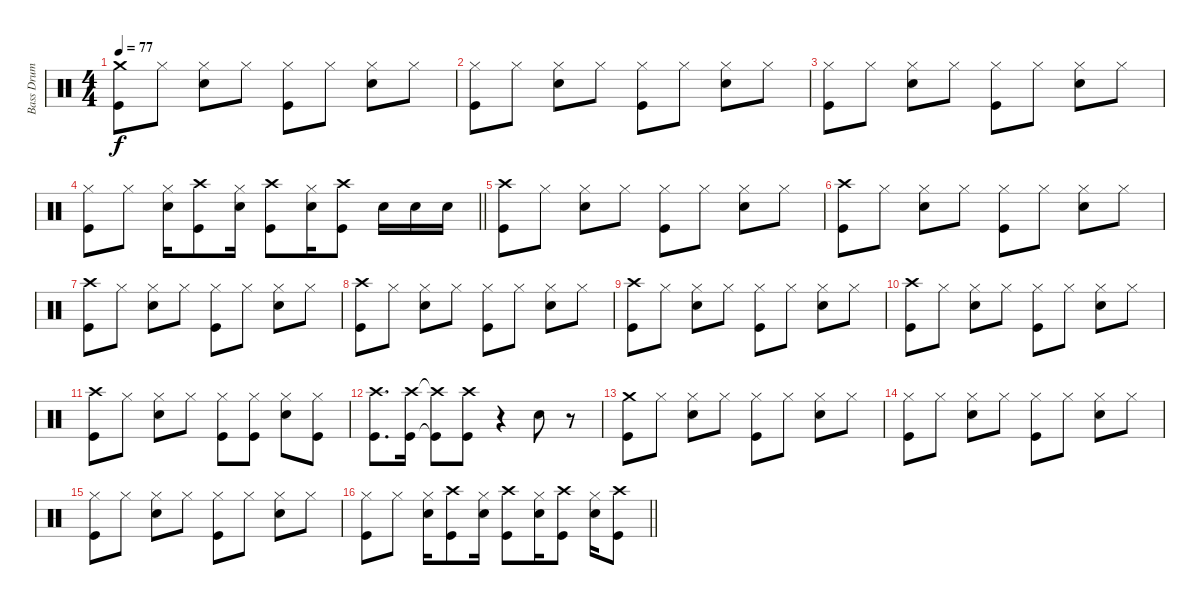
\track ("Bass Drum" "Bass Drum") {instrument percussion}
\staff {score}
\articulation defaults
\ts (4 4)
\tempo 77
\clef neutral
\ks c
("Crash medium (hit)" "Kick (hit)").8{dy f} "Hi-Hat (closed)".8 ("Hi-Hat (closed)" "Electric Snare (hit)").8 "Hi-Hat (closed)".8 ("Hi-Hat (closed)" "Kick (hit)").8 "Hi-Hat (closed)".8 ("Hi-Hat (closed)" "Electric Snare (hit)").8 "Hi-Hat (closed)".8 |
("Hi-Hat (closed)" "Kick (hit)").8 "Hi-Hat (closed)".8 ("Hi-Hat (closed)" "Electric Snare (hit)").8 "Hi-Hat (closed)".8 ("Hi-Hat (closed)" "Kick (hit)").8 "Hi-Hat (closed)".8 ("Hi-Hat (closed)" "Electric Snare (hit)").8 "Hi-Hat (closed)".8 |
("Hi-Hat (closed)" "Kick (hit)").8 "Hi-Hat (closed)".8 ("Hi-Hat (closed)" "Electric Snare (hit)").8 "Hi-Hat (closed)".8 ("Hi-Hat (closed)" "Kick (hit)").8 "Hi-Hat (closed)".8 ("Hi-Hat (closed)" "Electric Snare (hit)").8 "Hi-Hat (closed)".8 |
\barLineRight lightlight
("Hi-Hat (closed)" "Kick (hit)").8 "Hi-Hat (closed)".8 ("Hi-Hat (closed)" "Electric Snare (hit)").16 ("Crash high (hit)" "Kick (hit)").8 ("Hi-Hat (closed)" "Electric Snare (hit)").16 ("Crash high (hit)" "Kick (hit)").8 ("Hi-Hat (closed)" "Electric Snare (hit)").16 ("Crash high (hit)" "Kick (hit)").8 "Electric Snare (hit)".16 "Electric Snare (hit)".16 "Electric Snare (hit)".16 |
("Crash high (hit)" "Kick (hit)").8 "Hi-Hat (closed)".8 ("Hi-Hat (closed)" "Electric Snare (hit)").8 "Hi-Hat (closed)".8 ("Hi-Hat (closed)" "Kick (hit)").8 "Hi-Hat (closed)".8 ("Hi-Hat (closed)" "Electric Snare (hit)").8 "Hi-Hat (closed)".8 |
("Crash high (hit)" "Kick (hit)").8 "Hi-Hat (closed)".8 ("Hi-Hat (closed)" "Electric Snare (hit)").8 "Hi-Hat (closed)".8 ("Hi-Hat (closed)" "Kick (hit)").8 "Hi-Hat (closed)".8 ("Hi-Hat (closed)" "Electric Snare (hit)").8 "Hi-Hat (closed)".8 |
("Crash high (hit)" "Kick (hit)").8 "Hi-Hat (closed)".8 ("Hi-Hat (closed)" "Electric Snare (hit)").8 "Hi-Hat (closed)".8 ("Hi-Hat (closed)" "Kick (hit)").8 "Hi-Hat (closed)".8 ("Hi-Hat (closed)" "Electric Snare (hit)").8 "Hi-Hat (closed)".8 |
("Crash high (hit)" "Kick (hit)").8 "Hi-Hat (closed)".8 ("Hi-Hat (closed)" "Electric Snare (hit)").8 "Hi-Hat (closed)".8 ("Hi-Hat (closed)" "Kick (hit)").8 "Hi-Hat (closed)".8 ("Hi-Hat (closed)" "Electric Snare (hit)").8 "Hi-Hat (closed)".8 |
("Crash high (hit)" "Kick (hit)").8 "Hi-Hat (closed)".8 ("Hi-Hat (closed)" "Electric Snare (hit)").8 "Hi-Hat (closed)".8 ("Hi-Hat (closed)" "Kick (hit)").8 "Hi-Hat (closed)".8 ("Hi-Hat (closed)" "Electric Snare (hit)").8 "Hi-Hat (closed)".8 |
("Crash high (hit)" "Kick (hit)").8 "Hi-Hat (closed)".8 ("Hi-Hat (closed)" "Electric Snare (hit)").8 "Hi-Hat (closed)".8 ("Hi-Hat (closed)" "Kick (hit)").8 "Hi-Hat (closed)".8 ("Hi-Hat (closed)" "Electric Snare (hit)").8 "Hi-Hat (closed)".8 |
("Crash high (hit)" "Kick (hit)").8 "Hi-Hat (closed)".8 ("Hi-Hat (closed)" "Electric Snare (hit)").8 "Hi-Hat (closed)".8 ("Hi-Hat (closed)" "Kick (hit)").8 ("Hi-Hat (closed)" "Kick (hit)").8 ("Hi-Hat (closed)" "Electric Snare (hit)").8 ("Hi-Hat (closed)" "Kick (hit)").8 |
("Crash high (hit)" "Kick (hit)").8{d} ("Crash high (hit)" "Kick (hit)").16 ("Crash high (hit)"{t} "Kick (hit)"{t}).8 ("Crash high (hit)" "Kick (hit)").8 r.4 "Electric Snare (hit)".8 r.8 |
("Crash medium (hit)" "Kick (hit)").8 "Hi-Hat (closed)".8 ("Hi-Hat (closed)" "Electric Snare (hit)").8 "Hi-Hat (closed)".8 ("Hi-Hat (closed)" "Kick (hit)").8 "Hi-Hat (closed)".8 ("Hi-Hat (closed)" "Electric Snare (hit)").8 "Hi-Hat (closed)".8 |
("Hi-Hat (closed)" "Kick (hit)").8 "Hi-Hat (closed)".8 ("Hi-Hat (closed)" "Electric Snare (hit)").8 "Hi-Hat (closed)".8 ("Hi-Hat (closed)" "Kick (hit)").8 "Hi-Hat (closed)".8 ("Hi-Hat (closed)" "Electric Snare (hit)").8 "Hi-Hat (closed)".8 |
("Hi-Hat (closed)" "Kick (hit)").8 "Hi-Hat (closed)".8 ("Hi-Hat (closed)" "Electric Snare (hit)").8 "Hi-Hat (closed)".8 ("Hi-Hat (closed)" "Kick (hit)").8 "Hi-Hat (closed)".8 ("Hi-Hat (closed)" "Electric Snare (hit)").8 "Hi-Hat (closed)".8 |
\barLineRight lightlight
("Hi-Hat (closed)" "Kick (hit)").8 "Hi-Hat (closed)".8 ("Hi-Hat (closed)" "Electric Snare (hit)").16 ("Crash high (hit)" "Kick (hit)").8 ("Hi-Hat (closed)" "Electric Snare (hit)").16 ("Crash high (hit)" "Kick (hit)").8 ("Hi-Hat (closed)" "Electric Snare (hit)").16 ("Crash high (hit)" "Kick (hit)").8 ("Hi-Hat (closed)" "Electric Snare (hit)").16 ("Crash high (hit)" "Kick (hit)").8
